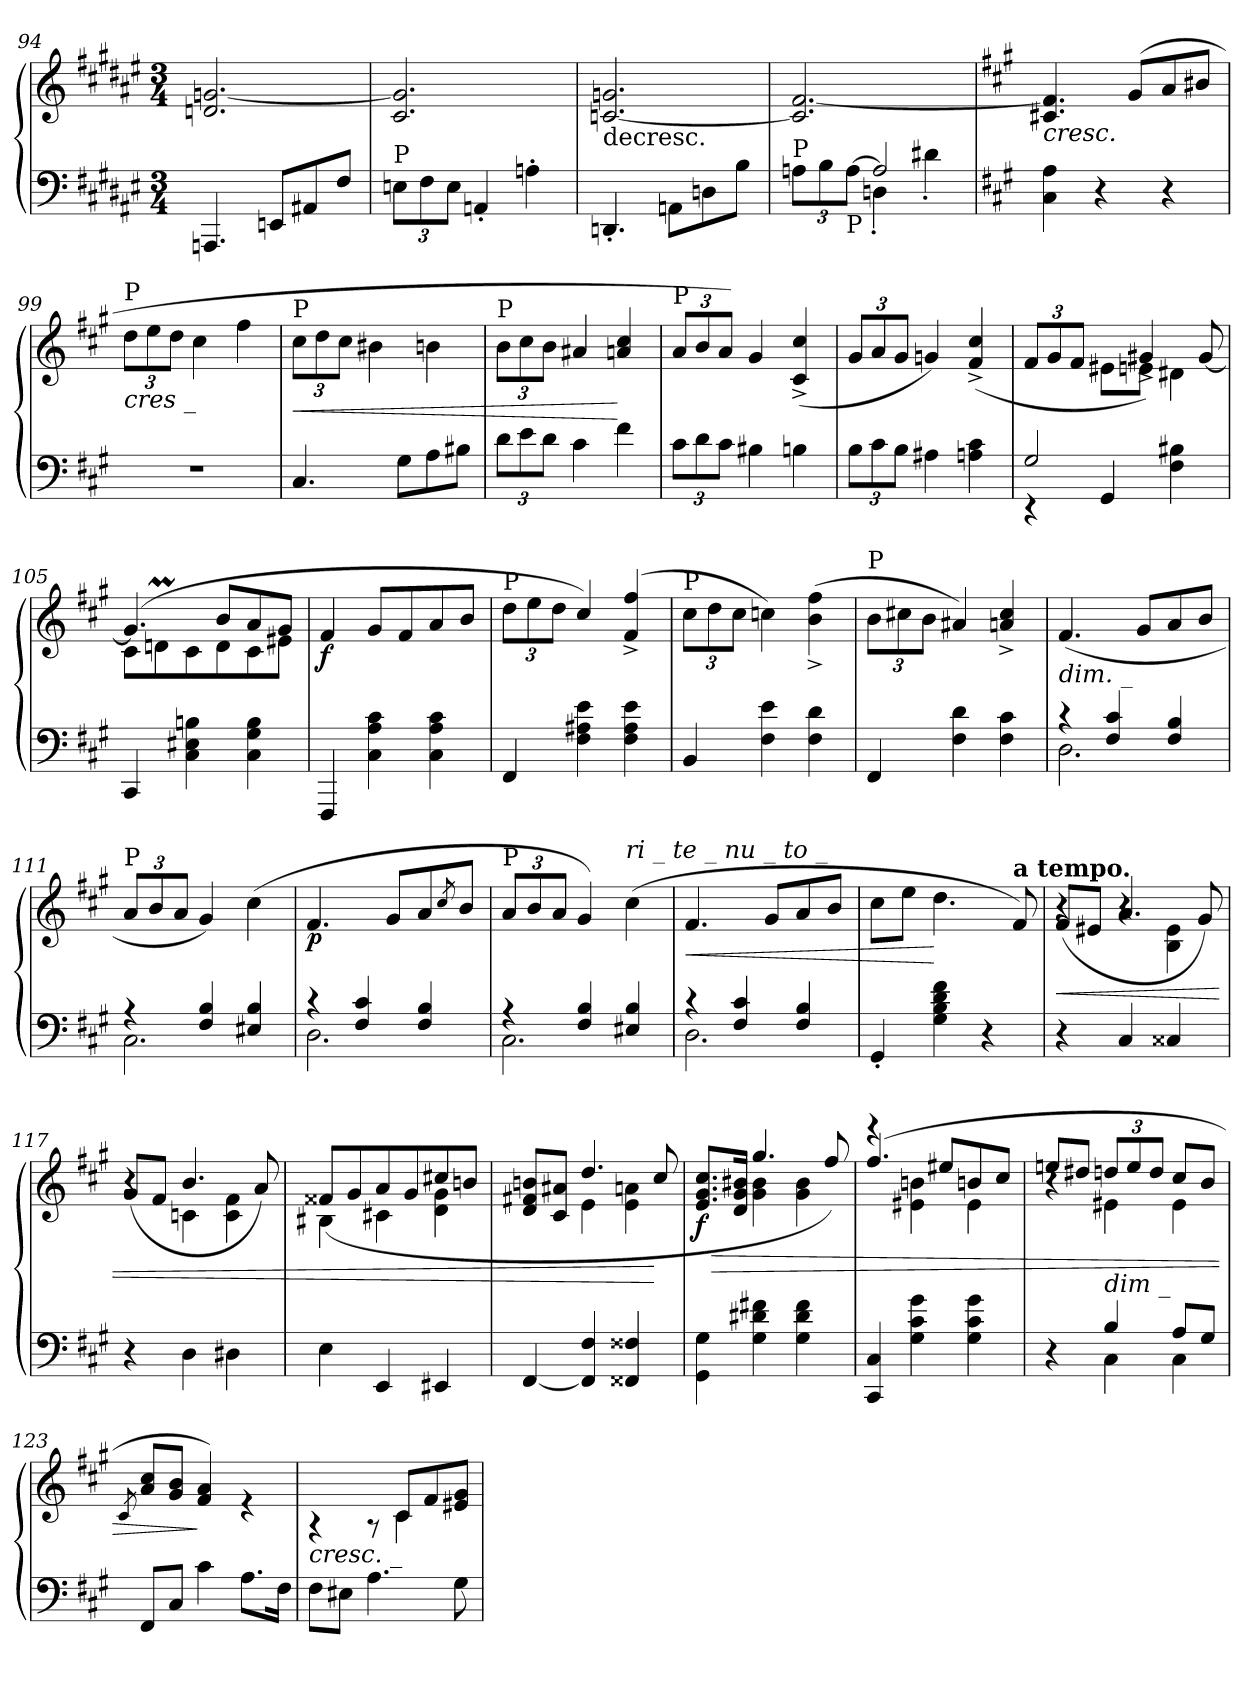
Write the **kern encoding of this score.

**kern	**kern	**dynam
*part1	*part1	*part1
*staff2	*staff1	*staff1/2
*clefF4	*clefG2	*
*k[f#c#g#d#a#e#]	*k[f#c#g#d#a#e#]	*
*M3/4	*M3/4	*
=94	=94	=94
*	*^	*
4.AAAn/	2.ryy	2.dn/ [2.gn/	.
8EEn/L	.	.	.
8AA#X/	.	.	.
8F#/J	.	.	.
=95	=95	=95	=95
*Xbrackettup	*	*	*
!LO:TX:a:t=P	!	!	!
12En\L	2.ryy	2.c#/ 2.g/]	.
12F#\	.	.	.
12E\J	.	.	.
4AAn'/	.	.	.
4An'\	.	.	.
!!LO:LB:g=z	!!
=96	=96	=96	=96
!	!LO:TX:b:t=decresc.	!	!
4.DDn'/	2.ryy	[2.cn/ 2.gn/	.
8AAn\L	.	.	.
8Dn\	.	.	.
8B\J	.	.	.
=97	=97	=97	=97
*^	*	*	*
!LO:TX:a:t=P	!	!	!	!
4ryy	12An\L	2.ryy	2.c/] [2.f#/	.
.	12B\	.	.	.
!	!LO:TX:b:t=P	!	!	!
.	[12A\J	.	.	.
2A/]	4Dn'\	.	.	.
.	4d#X'\	.	.	.
*v	*v	*	*	*
=98	=98	=98	=98
*k[f#c#g#]	*k[f#c#g#]	*	*
*^	*	*	*
!	!	!	!	!LO:HP:b
*v	*v	*	*	*
4C#\ 4A\	2.ryy	4.c#X/ 4.f#/]	<
4r	.	.	.
.	.	(>8g#/L	.
4r	.	8a/	.
.	.	8b#X/J	.
=99	=99	=99	=99
*	*	*Xbrackettup	*
!	!LO:TX:b:i:t=cres _	!	!
!	!LO:TX:a:t=P	!	!
2.r	2.ryy	12dd\L	.
.	.	12ee\	.
.	.	12dd\J	.
.	.	4cc#\	.
.	.	4ff#\	.
=100	=100	=100	=100
!	!LO:TX:a:t=P	!	!
!	!	!	!LO:HP:b
4.C#/	2.ryy	12cc#\L	<
.	.	12dd\	.
.	.	12cc#\J	.
.	.	4b#X\	.
8G#\L	.	.	.
8A\	.	4bn\	.
8B#X\J	.	.	.
=101	=101	=101	=101
!	!LO:TX:a:t=P	!	!
12d\L	2.ryy	12b\L	.
12e\	.	12cc#\	.
12d\J	.	12b\J	.
4c#\	.	4a#X/	.
4f#\	.	4an/ 4cc#/	[
!!LO:LB:g=z	!!
=102	=102	=102	=102
!	!LO:TX:a:t=P	!	!
12c#\L	2.ryy	12a/L	.
12d\	.	12b/	.
12c#\J	.	12a/J)	.
4B#X\	.	4g#/	.
4Bn\	.	(>4c#/^ 4cc#/^	.
=103	=103	=103	=103
12B\L	2.ryy	12g#/L	.
12c#\	.	12a/	.
12B\J	.	12g#/J	.
4A#X\	.	4gn/)	.
4An\ 4c#\	.	(>4f#/^ 4cc#/^	.
=104	=104	=104	=104
*^	*	*^	*
2G#/	4r	2.ryy	4.ryy	12f#/L	.
.	.	.	.	12g#/	.
.	.	.	.	12f#/J	.
.	4GG#/	.	.	8e#X\L	.
.	.	.	4g#X^/)	8en\J	.
4ryy	4F#\ 4B#X\	.	.	4d#X\	.
.	.	.	[8g#/	.	.
*v	*v	*	*	*	*
=105	=105	=105	=105	=105
4CC#/	2.ryy	(>4.g#/]	8c#\L	.
.	.	.	8dnM\	.
4C#\ 4E#X\ 4Bn\	.	.	8c#\	.
.	.	8b/L	8d\	.
4C#\ 4G#\ 4B\	.	8a/	8c#\	.
.	.	8g#/J	8e#X\J	.
=106	=106	=106	=106	=106
!	!	!	!	!LO:DY:b
*	*	*v	*v	*
4FFF#/	2.ryy	4f#/	f
4C#\ 4A\ 4c#\	.	8g#/L	.
.	.	8f#/	.
4C#\ 4A\ 4c#\	.	8a/	.
.	.	8b/J	.
=107	=107	=107	=107
!	!LO:TX:a:t=P	!	!
4FF#/	2.ryy	12dd\L	.
.	.	12ee\	.
.	.	12dd\J	.
4F#\ 4A#X\ 4e\	.	4cc#/)	.
4F#\ 4A#\ 4e\	.	(>4f#/^ 4ff#/^	.
!!LO:LB:g=z	!!
=108	=108	=108	=108
!	!LO:TX:a:t=P	!	!
4BB/	2.ryy	12cc#\L	.
.	.	12dd\	.
.	.	12cc#\J	.
4F#\ 4e\	.	4ccn\)	.
4F#\ 4d\	.	(<4b\^ 4ff#\^	.
=109	=109	=109	=109
!	!LO:TX:a:t=P	!	!
4FF#/	2.ryy	12b\L	.
.	.	12cc#X\	.
.	.	12b\J	.
4F#\ 4d\	.	4a#X/)	.
4F#\ 4c#\	.	4an/^ 4cc#/^	.
=110	=110	=110	=110
*^	*	*	*
!	!	!LO:TX:b:i:t=dim. _	!	!
4r	2.D\	2.ryy	(>4.f#/	.
4F#/ 4c#/	.	.	.	.
.	.	.	8g#/L	.
4F#/ 4B/	.	.	8a/	.
.	.	.	8b/J	.
=111	=111	=111	=111	=111
!	!	!LO:TX:a:t=P	!	!
4r	2.C#\	2.ryy	12a/L	.
.	.	.	12b/	.
.	.	.	12a/J	.
4F#/ 4B/	.	.	4g#/)	.
4E#X/ 4B/	.	.	(<4cc#\	.
=112	=112	=112	=112	=112
!	!	!	!	!LO:DY:b
4r	2.D\	2.ryy	4.f#/	p
4F#/ 4c#/	.	.	.	.
.	.	.	8g#/L	.
4F#/ 4B/	.	.	8a/	.
.	.	.	8qcc#/	.
.	.	.	8b/J	.
=113	=113	=113	=113	=113
!	!	!LO:TX:a:t=P	!	!
4r	2.C#\	2.ryy	12a/L	.
.	.	.	12b/	.
.	.	.	12a/J	.
4F#/ 4B/	.	.	4g#/)	.
!	!	!	!LO:TX:a:i:t=ri _ te _ nu _ to _	!
4E#X/ 4B/	.	.	(>4cc#\	.
=114	=114	=114	=114	=114
!	!	!	!	!LO:HP:b
4r	2.D\	2.ryy	4.f#/	<
4F#/ 4c#/	.	.	.	.
.	.	.	8g#/L	.
4F#/ 4B/	.	.	8a/	.
.	.	.	8b/J	.
*v	*v	*	*	*
!!LO:LB:g=z	!!
=115	=115	=115	=115
4GG#'/	2.ryy	8cc#\L	.
.	.	8ee\J	.
4G#\ 4B\ 4d\ 4f#\	.	4.dd\	[
4r	.	.	.
!	!	!LO:TX:a:B:t=a tempo.	!
.	.	8f#/)	.
=116	=116	=116	=116
!	!	!	!LO:HP:b
*	*	*^	*
4r	2.ryy	(>8f#/L	4r	<
.	.	8e#X/J	.	.
4C#/	.	4.a/	4r	.
4C##X/	.	.	4B\ 4e#\	.
.	.	8g#/)	.	.
=117	=117	=117	=117	=117
4r	2.ryy	(>8g#/L	4r	.
.	.	8f#/J	.	.
4D\	.	4.b/	4cn\	.
4D#X\	.	.	4c\ 4f#\	.
.	.	8a/)	.	.
=118	=118	=118	=118	=118
4E\	2.ryy	(>8f##X/L	4B#X\	.
.	.	8g#/	.	.
4EE/	.	8a/	4c#X\	.
.	.	8g#/	.	.
4EE#X/	.	8cc#X/	4d\ 4g#\	.
.	.	8bn/J	.	.
=119	=119	=119	=119	=119
[4FF#/	4ryy	2ryy	8d/ 8f#X/ 8bn/L	.
.	.	.	8c#/ 8a#X/J	.
4FF#/] 4F#/	4e\	.	4.dd/	.
4FF##X/ 4F##X/	4e\ 4an\	8ryy	.	.
.	.	8ryy	8cc#/	[
=120	=120	=120	=120	=120
!	!	!	!	!LO:HP:b
!	!	!	!	!LO:DY:n=1:b
4GG#\ 4G#\	2.ryy	8.e/ 8.g#/ 8.cc#/L	4ryy	> f
.	.	16d/ 16g#/ 16b#X/Jk	.	.
4G#\ 4d#X\ 4f#X\	.	4.gg#/	4g#\ 4b#\	.
4G#\ 4d#\ 4f#\	.	.	4g#\ 4b#\	.
.	.	8ff#/)	.	.
!!LO:PB:g=z	!!	!!
=121	=121	=121	=121	=121
4CC#/ 4C#/	4r	2ryy	(>4.ff#/	.
4G#\ 4c#\ 4g#\	4e#X\ 4bn\	.	.	.
.	.	.	8ee#X/L	.
4G#\ 4c#\ 4g#\	4e#\	8ryy	8bn/	.
.	.	8ryy	8cc#/J	[
=122	=122	=122	=122	=122
*^	*	*	*	*
4ryy	4r	2.ryy	8een/L	4r	.
.	.	.	8dd#X/J	.	.
!	!	!	!LO:TX:b:i:t=dim _	!	!
4B/	4C#\	.	12ddn/L	4e#X\	.
.	.	.	12ee/	.	.
.	.	.	12dd/J	.	.
8A/L	4C#\	.	8cc#/L	4e#\	.
8G#/J	.	.	8b/J	.	.
*v	*v	*	*	*	*
*	*	*v	*v	*
=123	=123	=123	=123
.	.	8qc#/	.
8FF#/L	2.ryy	8a/ 8cc#/L	.
8C#/J	.	8g#/ 8b/J	.
4c#\	.	4f#/ 4a/)	]
8.A\L	.	4r	.
16F#\Jk	.	.	.
=124	=124	=124	=124
*	*	*^	*
!	!LO:TX:b:i:t=cresc. _	!	!	!
8F#\L	2.ryy	4ryy	4r	.
8E#X\J	.	.	.	.
4.A\	.	8ryy	8r	.
.	.	8c#/L	4c#\	.
.	.	8f#/	.	.
8G#\	.	8e#X/ 8g#/J	8ryy	.
*	*v	*v	*v	*
=	=	=
*-	*-	*-
